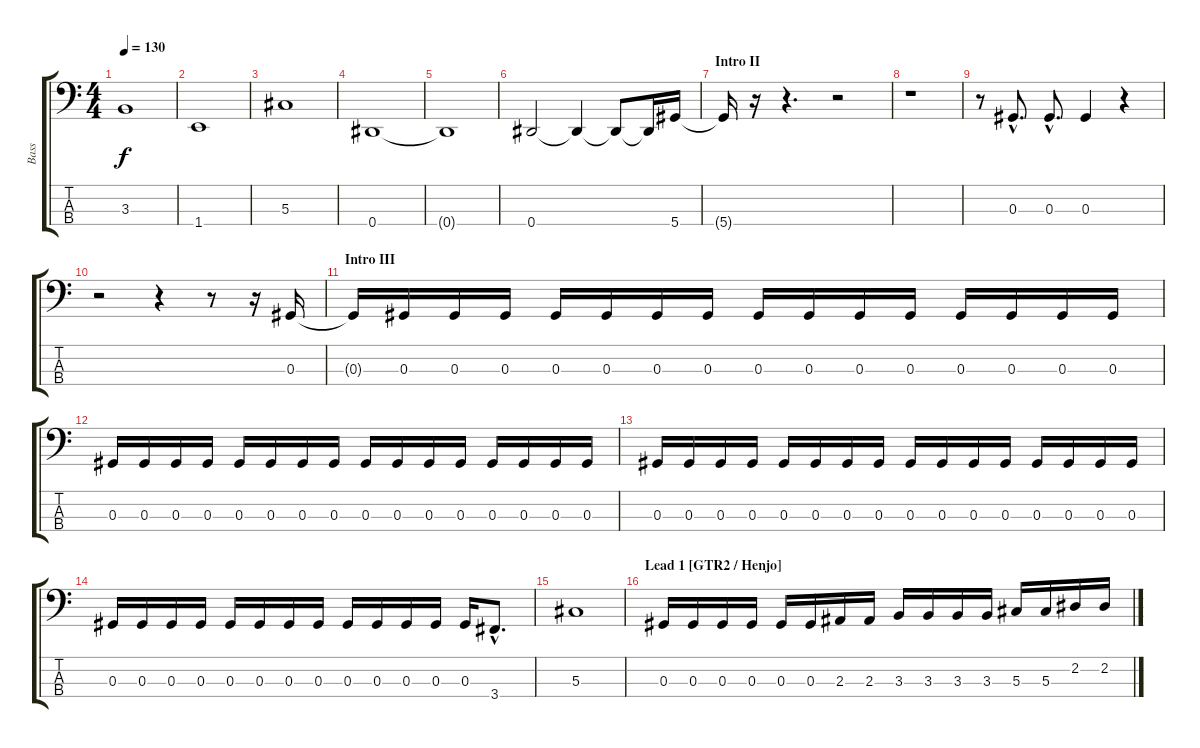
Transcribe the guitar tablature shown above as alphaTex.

\track ("Bass" "Bass") {instrument electricbassfinger}
\staff {score tabs}
\tuning (Gb2 Db2 Ab1 Eb1) {hide}
\ts (4 4)
\tempo 130
\clef f4
\ks c
3.3.1{dy f} |
1.4.1 |
5.3.1 |
0.4.1 |
0.4{t}.1 |
0.4.2 0.4{t}.4 0.4{t}.8 0.4{t}.16 5.4.16 |
\section ("" "Intro II")
5.4{t}.16 r.16 r.4{d} r.2 |
r.1 |
r.8 0.3{hac}.8{d} 0.3{hac}.8{d} 0.3.4 r.4 |
r.2 r.4 r.8 r.16 0.3.16 |
\section ("" "Intro III")
0.3{t}.16 0.3.16 0.3.16 0.3.16 0.3.16 0.3.16 0.3.16 0.3.16 0.3.16 0.3.16 0.3.16 0.3.16 0.3.16 0.3.16 0.3.16 0.3.16 |
0.3.16 0.3.16 0.3.16 0.3.16 0.3.16 0.3.16 0.3.16 0.3.16 0.3.16 0.3.16 0.3.16 0.3.16 0.3.16 0.3.16 0.3.16 0.3.16 |
0.3.16 0.3.16 0.3.16 0.3.16 0.3.16 0.3.16 0.3.16 0.3.16 0.3.16 0.3.16 0.3.16 0.3.16 0.3.16 0.3.16 0.3.16 0.3.16 |
0.3.16 0.3.16 0.3.16 0.3.16 0.3.16 0.3.16 0.3.16 0.3.16 0.3.16 0.3.16 0.3.16 0.3.16 0.3.16 3.4{hac}.8{d} |
5.3.1 |
\section ("" "Lead 1 [GTR2 / Henjo]")
0.3.16 0.3.16 0.3.16 0.3.16 0.3.16 0.3.16 2.3.16 2.3.16 3.3.16 3.3.16 3.3.16 3.3.16 5.3.16 5.3.16 2.2.16 2.2.16
